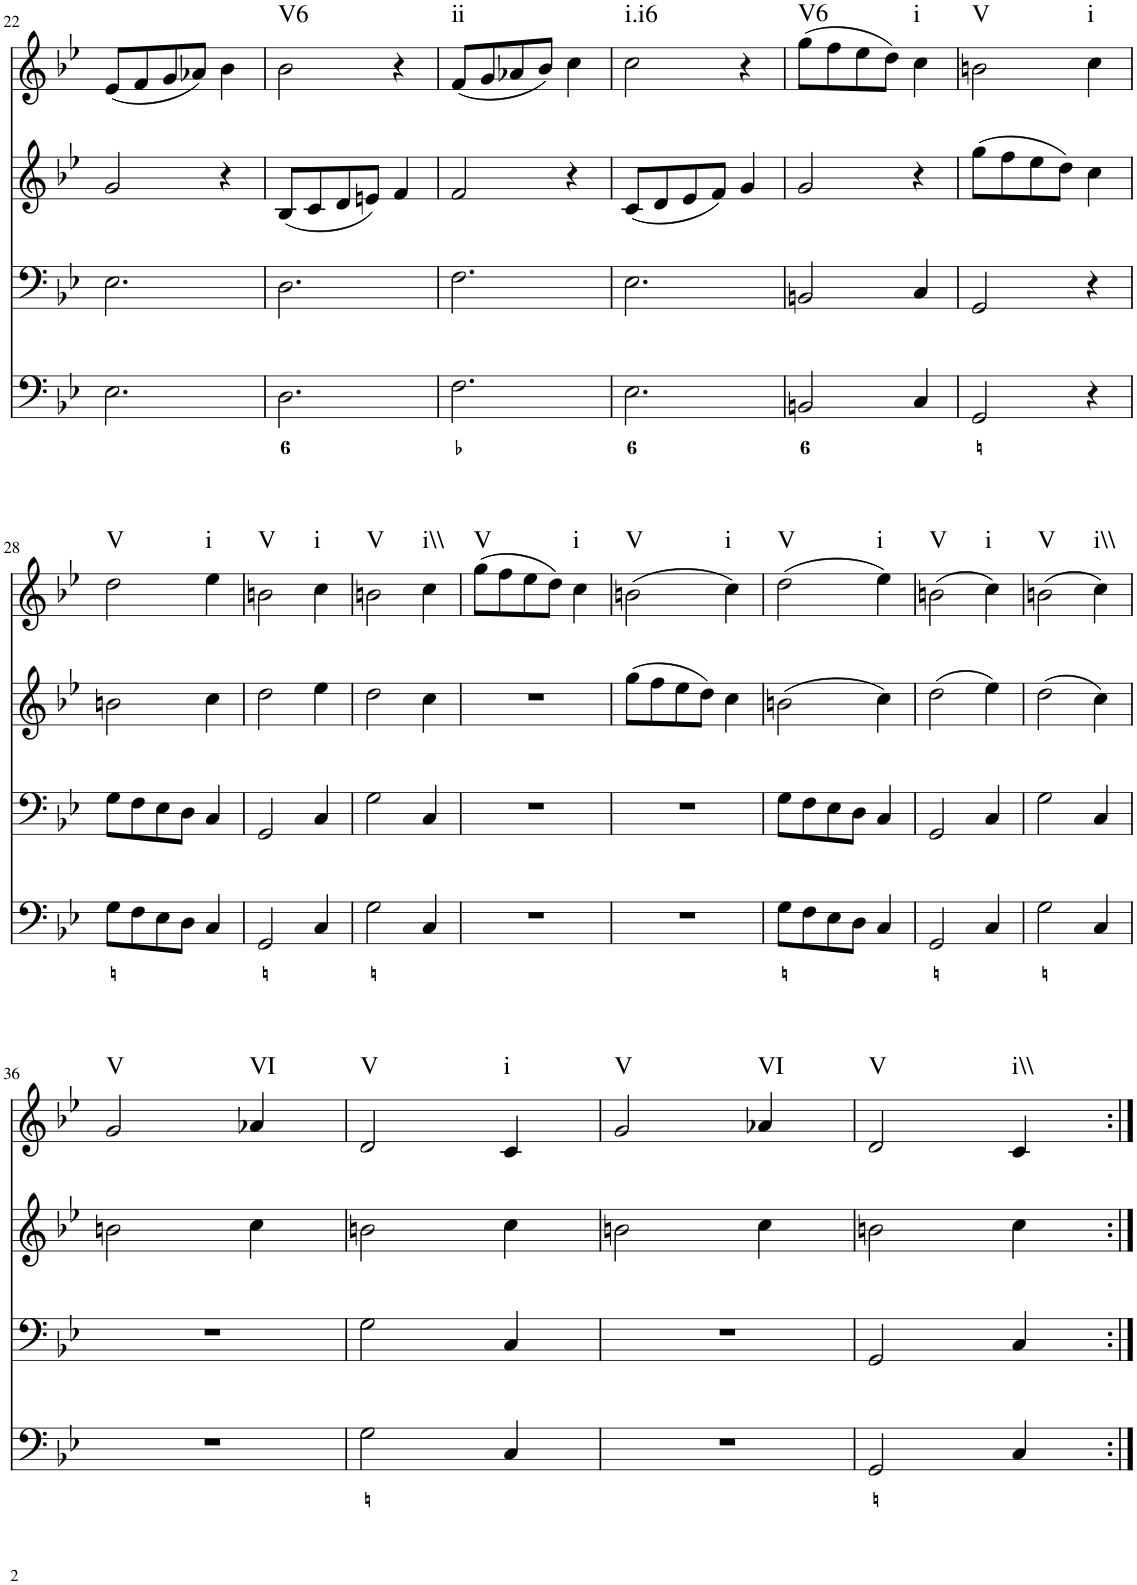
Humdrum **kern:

**kern	**kern	**kern	**kern	**harte
*part4	*part3	*part2	*part1	*part1
*staff4	*staff3	*staff2	*staff1	*
*I"violn	*I"violn	*I"cello	*I"organ	*
!!LO:PB:g=z
*clefF4	*clefF4	*clefG2	*clefG2	*
*k[b-e-]	*k[b-e-]	*k[b-e-]	*k[b-e-]	*
*g:	*g:	*g:	*g:	*
*M3/4	*M3/4	*M3/4	*M3/4	*
=22	=22	=22	=22	=22
2.E-\	2.E-\	2g/	(8e-/L	.
.	.	.	8f/	.
.	.	.	8g/	.
.	.	.	8a-X/J)	.
.	.	4r	4b-\	.
=23	=23	=23	=23	=23
!	!	!	!	!LO:H:kt=V6
2.D\	2.D\	(8B-/L	2b-\	N
.	.	8c/	.	.
.	.	8d/	.	.
.	.	8en/J)	.	.
.	.	4f/	4r	.
=24	=24	=24	=24	=24
!	!	!	!	!LO:H:kt=ii
2.F\	2.F\	2f/	(8f/L	N
.	.	.	8g/	.
.	.	.	8a-X/	.
.	.	.	8b-/J)	.
.	.	4r	4cc\	.
=25	=25	=25	=25	=25
!	!	!	!	!LO:H:kt=i.i6
2.E-\	2.E-\	(8c/L	2cc\	N
.	.	8d/	.	.
.	.	8e-/	.	.
.	.	8f/J)	.	.
.	.	4g/	4r	.
=26	=26	=26	=26	=26
!	!	!	!	!LO:H:kt=V6
2BBn/	2BBn/	2g/	(8gg\L	N
.	.	.	8ff\	.
.	.	.	8ee-\	.
.	.	.	8dd\J)	.
!	!	!	!	!LO:H:kt=i
4C/	4C/	4r	4cc\	N
=27	=27	=27	=27	=27
!	!	!	!	!LO:H:kt=V
2GG/	2GG/	(8gg\L	2bn\	N
.	.	8ff\	.	.
.	.	8ee-\	.	.
.	.	8dd\J)	.	.
!	!	!	!	!LO:H:kt=i
4r	4r	4cc\	4cc\	N
!!LO:LB:g=z
=28	=28	=28	=28	=28
!	!	!	!	!LO:H:kt=V
8G\L	8G\L	2bn\	2dd\	N
8F\	8F\	.	.	.
8E-\	8E-\	.	.	.
8D\J	8D\J	.	.	.
!	!	!	!	!LO:H:kt=i
4C/	4C/	4cc\	4ee-\	N
=29	=29	=29	=29	=29
!	!	!	!	!LO:H:kt=V
2GG/	2GG/	2dd\	2bn\	N
!	!	!	!	!LO:H:kt=i
4C/	4C/	4ee-\	4cc\	N
=30	=30	=30	=30	=30
!	!	!	!	!LO:H:kt=V
2G\	2G\	2dd\	2bn\	N
!	!	!	!	!LO:H:kt=i\\
4C/	4C/	4cc\	4cc\	N
=31	=31	=31	=31	=31
!	!	!	!	!LO:H:kt=V
2.r	2.r	2.r	(8gg\L	N
.	.	.	8ff\	.
.	.	.	8ee-\	.
.	.	.	8dd\J)	.
!	!	!	!	!LO:H:kt=i
.	.	.	4cc\	N
=32	=32	=32	=32	=32
!	!	!	!	!LO:H:kt=V
2.r	2.r	(8gg\L	(2bn\	N
.	.	8ff\	.	.
.	.	8ee-\	.	.
.	.	8dd\J)	.	.
!	!	!	!	!LO:H:kt=i
.	.	4cc\	4cc\)	N
=33	=33	=33	=33	=33
!	!	!	!	!LO:H:kt=V
8G\L	8G\L	(2bn\	(2dd\	N
8F\	8F\	.	.	.
8E-\	8E-\	.	.	.
8D\J	8D\J	.	.	.
!	!	!	!	!LO:H:kt=i
4C/	4C/	4cc\)	4ee-\)	N
=34	=34	=34	=34	=34
!	!	!	!	!LO:H:kt=V
2GG/	2GG/	(2dd\	(2bn\	N
!	!	!	!	!LO:H:kt=i
4C/	4C/	4ee-\)	4cc\)	N
=35	=35	=35	=35	=35
!	!	!	!	!LO:H:kt=V
2G\	2G\	(2dd\	(2bn\	N
!	!	!	!	!LO:H:kt=i\\
4C/	4C/	4cc\)	4cc\)	N
!!LO:LB:g=z
=36	=36	=36	=36	=36
!	!	!	!	!LO:H:kt=V
2.r	2.r	2bn\	2g/	N
!	!	!	!	!LO:H:kt=VI
.	.	4cc\	4a-X/	N
=37	=37	=37	=37	=37
!	!	!	!	!LO:H:kt=V
2G\	2G\	2bn\	2d/	N
!	!	!	!	!LO:H:kt=i
4C/	4C/	4cc\	4c/	N
=38	=38	=38	=38	=38
!	!	!	!	!LO:H:kt=V
2.r	2.r	2bn\	2g/	N
!	!	!	!	!LO:H:kt=VI
.	.	4cc\	4a-X/	N
=39	=39	=39	=39	=39
!	!	!	!	!LO:H:kt=V
2GG/	2GG/	2bn\	2d/	N
!	!	!	!	!LO:H:kt=i\\
4C/	4C/	4cc\	4c/	N
=:|!	=:|!	=:|!	=:|!	=:|!
*-	*-	*-	*-	*-
